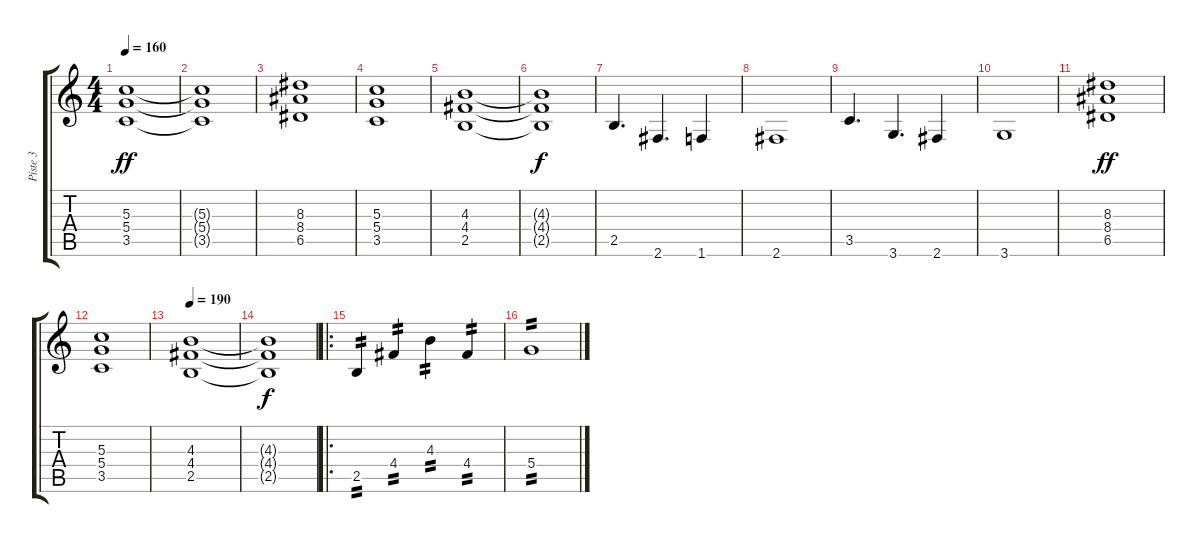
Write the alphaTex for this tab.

\track ("Piste 3" "Piste 3") {instrument distortionguitar}
\staff {score tabs}
\tuning (E4 B3 G3 D3 A2 E2) {hide}
\ts (4 4)
\tempo 160
\clef g2
\ks c
(5.3 5.4 3.5).1{dy ff} |
(5.3{t} 5.4{t} 3.5{t}).1 |
(8.3 8.4 6.5).1 |
(5.3 5.4 3.5).1 |
(4.3 4.4 2.5).1 |
(4.3{t} 4.4{t} 2.5{t}).1{dy f} |
2.5.4{d} 2.6.4{d} 1.6.4 |
2.6.1 |
3.5.4{d} 3.6.4{d} 2.6.4 |
3.6.1 |
(8.3 8.4 6.5).1{dy ff} |
(5.3 5.4 3.5).1 |
\tempo 190
(4.3 4.4 2.5).1 |
(4.3{t} 4.4{t} 2.5{t}).1{dy f} |
\ro
2.5.4{tp 2} 4.4.4{tp 2} 4.3.4{tp 2} 4.4.4{tp 2} |
5.4.1{tp 2}
